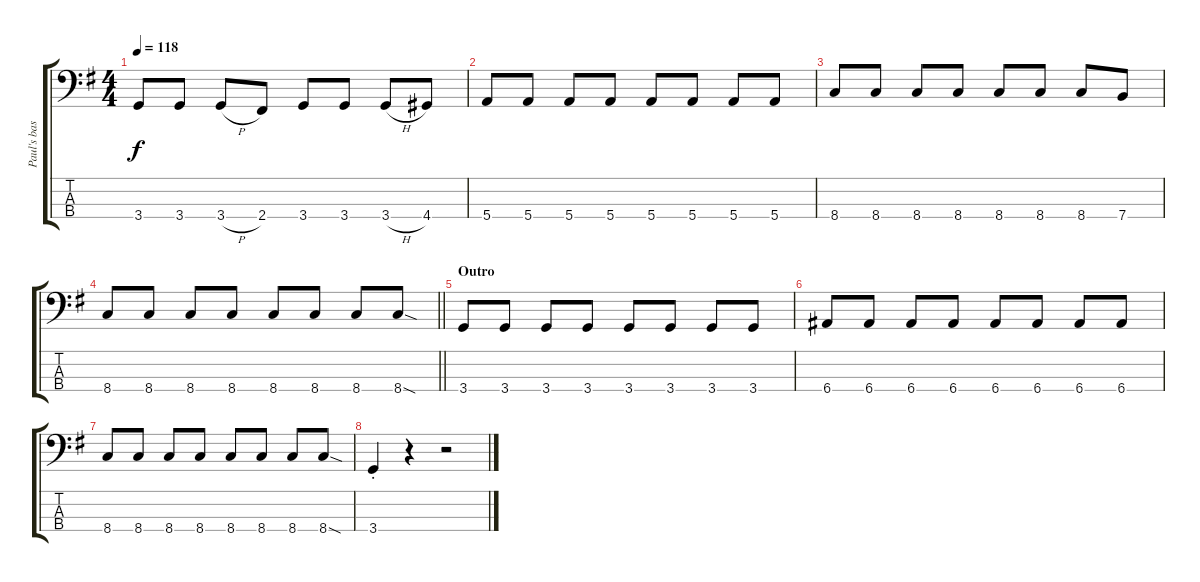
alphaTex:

\track ("Paul's bass" "Paul's bas") {instrument electricbasspick}
\staff {score tabs}
\tuning (G2 D2 A1 E1) {hide}
\ts (4 4)
\tempo 118
\clef f4
\ks g
3.4.8{dy f} 3.4.8 3.4{h}.8 2.4.8 3.4.8 3.4.8 3.4{h}.8 4.4.8 |
5.4.8 5.4.8 5.4.8 5.4.8 5.4.8 5.4.8 5.4.8 5.4.8 |
8.4.8 8.4.8 8.4.8 8.4.8 8.4.8 8.4.8 8.4.8 7.4.8 |
\barLineRight lightlight
8.4.8 8.4.8 8.4.8 8.4.8 8.4.8 8.4.8 8.4.8 8.4{sod}.8 |
\section ("" "Outro")
3.4.8 3.4.8 3.4.8 3.4.8 3.4.8 3.4.8 3.4.8 3.4.8 |
6.4.8 6.4.8 6.4.8 6.4.8 6.4.8 6.4.8 6.4.8 6.4.8 |
8.4.8 8.4.8 8.4.8 8.4.8 8.4.8 8.4.8 8.4.8 8.4{sod}.8 |
3.4{st}.4 r.4 r.2
